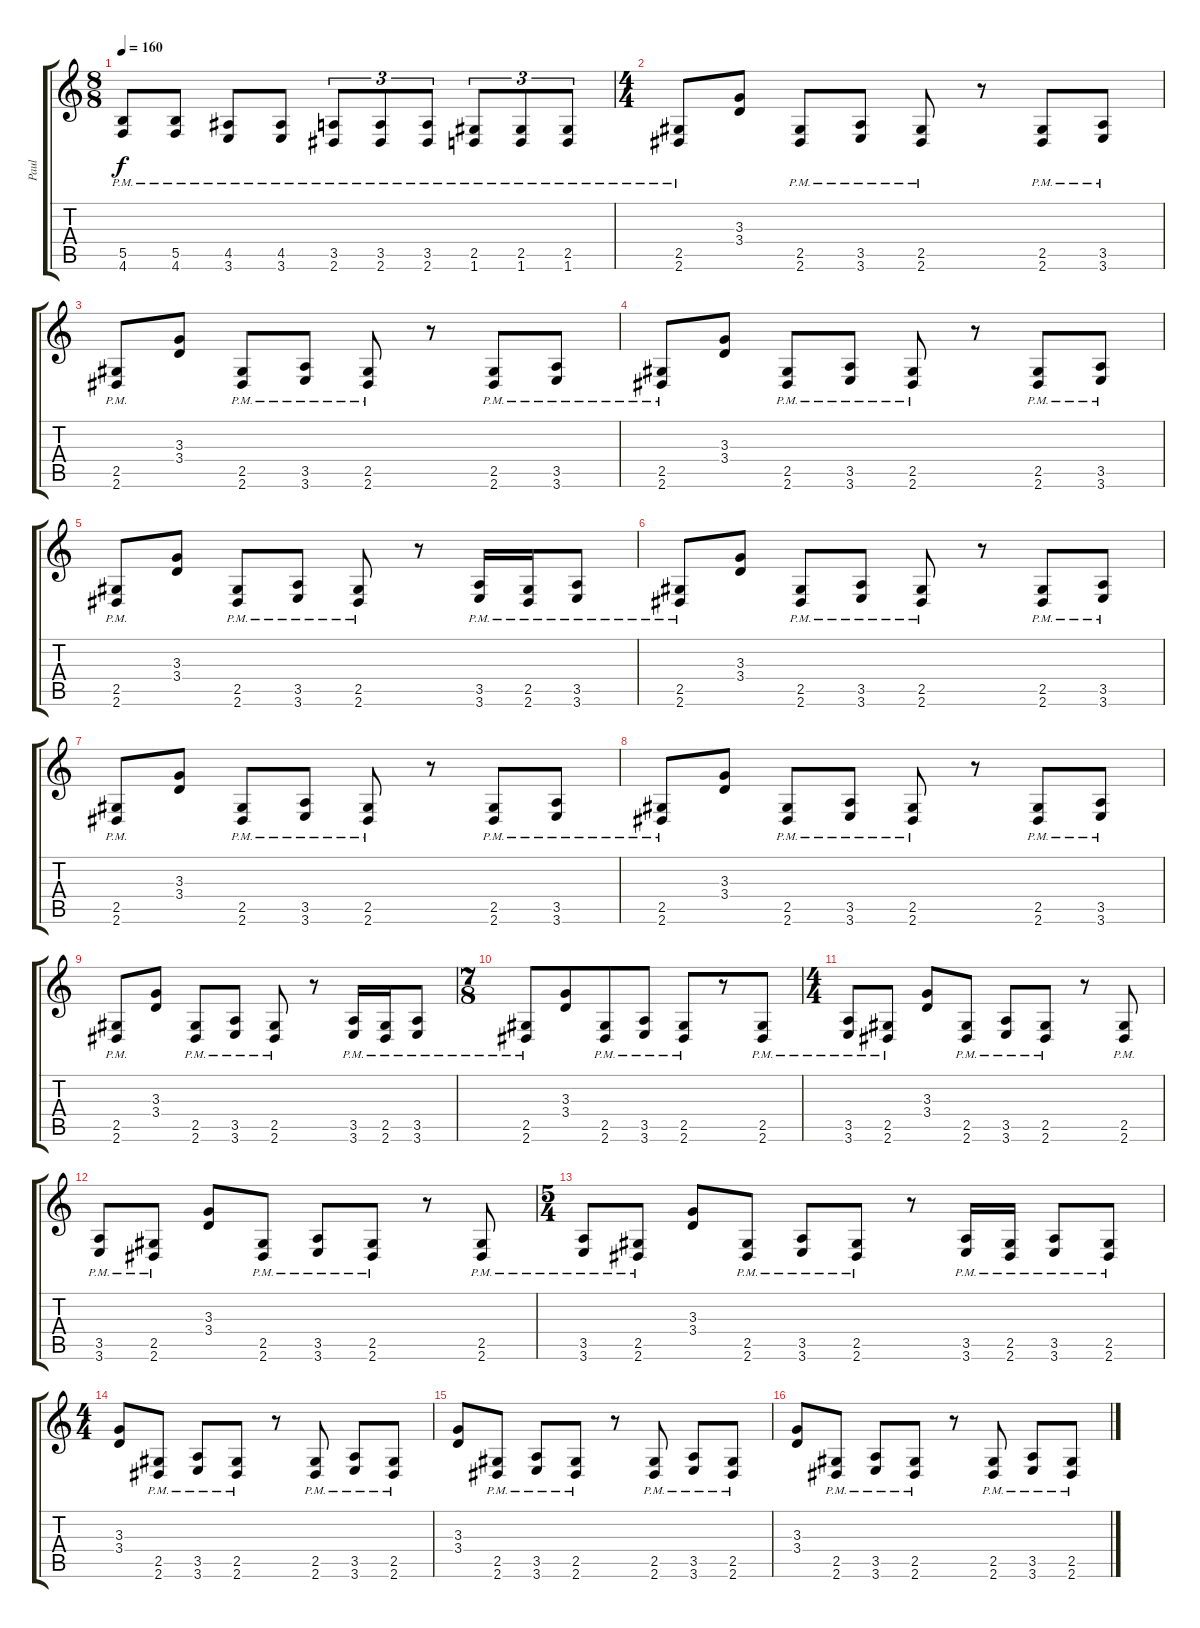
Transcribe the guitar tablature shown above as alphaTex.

\track ("Paul" "Paul") {instrument distortionguitar}
\staff {score tabs}
\tuning (Db4 Ab3 E3 B2 Gb2 Db2) {hide}
\ts (8 8)
\tempo 160
\clef g2
\ks c
(5.5{pm} 4.6{pm}).8{dy f} (5.5{pm} 4.6{pm}).8{beam split} (4.5{pm} 3.6{pm}).8{beam merge} (4.5{pm} 3.6{pm}).8{beam split} (3.5{pm} 2.6{pm}).8{tu (3 2)} (3.5{pm} 2.6{pm}).8{tu (3 2) beam merge} (3.5{pm} 2.6{pm}).8{tu (3 2) beam split} (2.5{pm} 1.6{pm}).8{tu (3 2)} (2.5{pm} 1.6{pm}).8{tu (3 2) beam merge} (2.5{pm} 1.6{pm}).8{tu (3 2)} |
\ts (4 4)
(2.5{pm} 2.6{pm}).8 (3.3 3.4).8 (2.5{pm} 2.6{pm}).8 (3.5{pm} 3.6{pm}).8 (2.5{pm} 2.6{pm}).8 r.8 (2.5{pm} 2.6{pm}).8 (3.5{pm} 3.6{pm}).8 |
(2.5{pm} 2.6{pm}).8 (3.3 3.4).8 (2.5{pm} 2.6{pm}).8 (3.5{pm} 3.6{pm}).8 (2.5{pm} 2.6{pm}).8 r.8 (2.5{pm} 2.6{pm}).8 (3.5{pm} 3.6{pm}).8 |
(2.5{pm} 2.6{pm}).8 (3.3 3.4).8 (2.5{pm} 2.6{pm}).8 (3.5{pm} 3.6{pm}).8 (2.5{pm} 2.6{pm}).8 r.8 (2.5{pm} 2.6{pm}).8 (3.5{pm} 3.6{pm}).8 |
(2.5{pm} 2.6{pm}).8 (3.3 3.4).8 (2.5{pm} 2.6{pm}).8 (3.5{pm} 3.6{pm}).8 (2.5{pm} 2.6{pm}).8 r.8 (3.5{pm} 3.6{pm}).16 (2.5{pm} 2.6{pm}).16 (3.5{pm} 3.6{pm}).8 |
(2.5{pm} 2.6{pm}).8 (3.3 3.4).8 (2.5{pm} 2.6{pm}).8 (3.5{pm} 3.6{pm}).8 (2.5{pm} 2.6{pm}).8 r.8 (2.5{pm} 2.6{pm}).8 (3.5{pm} 3.6{pm}).8 |
(2.5{pm} 2.6{pm}).8 (3.3 3.4).8 (2.5{pm} 2.6{pm}).8 (3.5{pm} 3.6{pm}).8 (2.5{pm} 2.6{pm}).8 r.8 (2.5{pm} 2.6{pm}).8 (3.5{pm} 3.6{pm}).8 |
(2.5{pm} 2.6{pm}).8 (3.3 3.4).8 (2.5{pm} 2.6{pm}).8 (3.5{pm} 3.6{pm}).8 (2.5{pm} 2.6{pm}).8 r.8 (2.5{pm} 2.6{pm}).8 (3.5{pm} 3.6{pm}).8 |
(2.5{pm} 2.6{pm}).8 (3.3 3.4).8 (2.5{pm} 2.6{pm}).8 (3.5{pm} 3.6{pm}).8 (2.5{pm} 2.6{pm}).8 r.8 (3.5{pm} 3.6{pm}).16 (2.5{pm} 2.6{pm}).16 (3.5{pm} 3.6{pm}).8 |
\ts (7 8)
(2.5{pm} 2.6{pm}).8 (3.3 3.4).8 (2.5{pm} 2.6{pm}).8 (3.5{pm} 3.6{pm}).8 (2.5{pm} 2.6{pm}).8 r.8 (2.5{pm} 2.6{pm}).8 |
\ts (4 4)
(3.5{pm} 3.6{pm}).8 (2.5{pm} 2.6{pm}).8 (3.3 3.4).8 (2.5{pm} 2.6{pm}).8 (3.5{pm} 3.6{pm}).8 (2.5{pm} 2.6{pm}).8 r.8 (2.5{pm} 2.6{pm}).8 |
(3.5{pm} 3.6{pm}).8 (2.5{pm} 2.6{pm}).8 (3.3 3.4).8 (2.5{pm} 2.6{pm}).8 (3.5{pm} 3.6{pm}).8 (2.5{pm} 2.6{pm}).8 r.8 (2.5{pm} 2.6{pm}).8 |
\ts (5 4)
(3.5{pm} 3.6{pm}).8 (2.5{pm} 2.6{pm}).8{beam split} (3.3 3.4).8 (2.5{pm} 2.6{pm}).8{beam split} (3.5{pm} 3.6{pm}).8 (2.5{pm} 2.6{pm}).8 r.8 (3.5{pm} 3.6{pm}).16 (2.5{pm} 2.6{pm}).16 (3.5{pm} 3.6{pm}).8 (2.5{pm} 2.6{pm}).8 |
\ts (4 4)
(3.3 3.4).8 (2.5{pm} 2.6{pm}).8 (3.5{pm} 3.6{pm}).8 (2.5{pm} 2.6{pm}).8 r.8 (2.5{pm} 2.6{pm}).8 (3.5{pm} 3.6{pm}).8 (2.5{pm} 2.6{pm}).8 |
(3.3 3.4).8 (2.5{pm} 2.6{pm}).8 (3.5{pm} 3.6{pm}).8 (2.5{pm} 2.6{pm}).8 r.8 (2.5{pm} 2.6{pm}).8 (3.5{pm} 3.6{pm}).8 (2.5{pm} 2.6{pm}).8 |
(3.3 3.4).8 (2.5{pm} 2.6{pm}).8 (3.5{pm} 3.6{pm}).8 (2.5{pm} 2.6{pm}).8 r.8 (2.5{pm} 2.6{pm}).8 (3.5{pm} 3.6{pm}).8 (2.5{pm} 2.6{pm}).8
